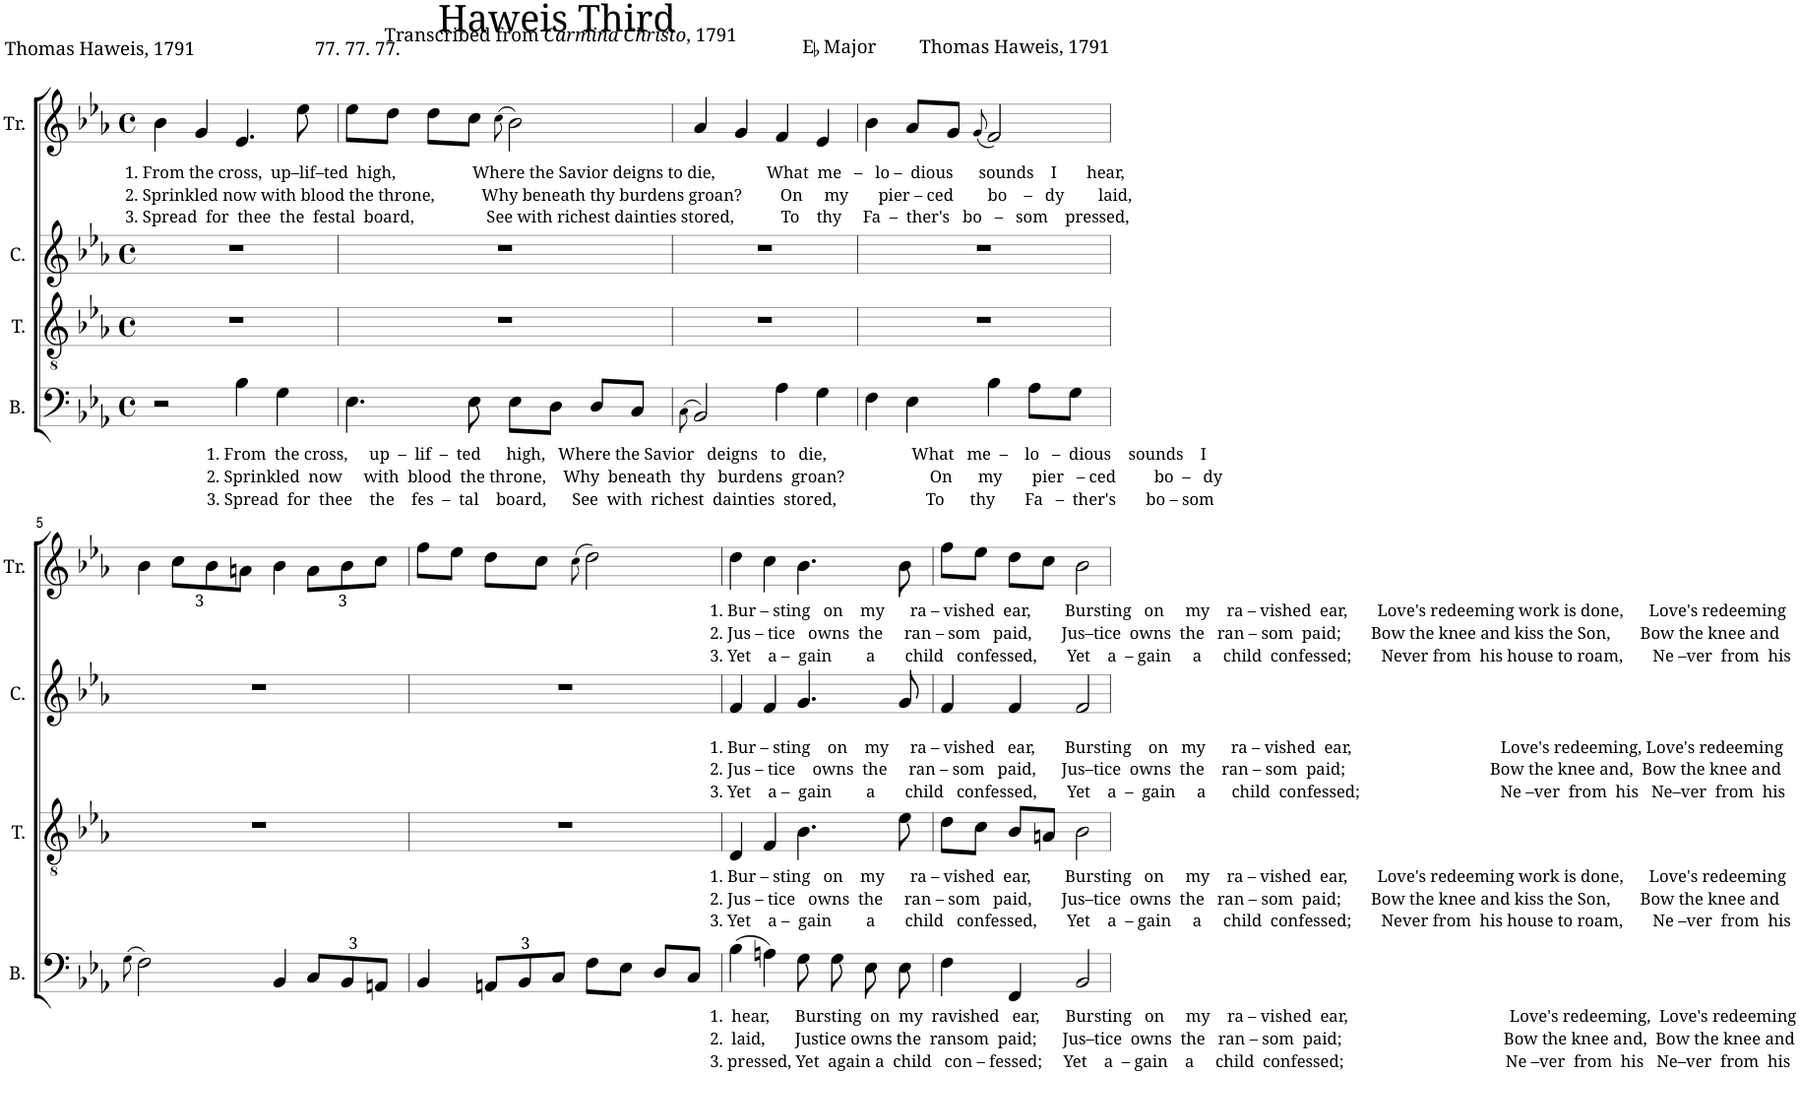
**kern	**kern	**kern	**kern
*part4	*part3	*part2	*part1
*staff4	*staff3	*staff2	*staff1
*I"B.	*I"T.	*I"C.	*I"Tr.
*I'B.	*I'T.	*I'C.	*I'Tr.
*clefF4	*clefGv2	*clefG2	*clefG2
*k[b-e-a-]	*k[b-e-a-]	*k[b-e-a-]	*k[b-e-a-]
*M4/4	*M4/4	*M4/4	*M4/4
*met(c)	*met(c)	*met(c)	*met(c)
=1	=1	=1	=1
!	!	!	!LO:TX:b:t=1. From the cross,  up–lif–ted  high,                  Where the Savior deigns to die,            What  me   –   lo –  dious      sounds    I       hear,
!	!	!	!LO:TX:b:t=2. Sprinkled now with blood the throne,           Why beneath thy burdens groan?         On     my       pier – ced        bo    –   dy        laid,
!	!	!	!LO:TX:b:t=3. Spread  for  thee  the  festal  board,                 See with richest dainties stored,           To    thy     Fa  –  ther's   bo   –   som    pressed,
2r	1r	1r	4b-\
.	.	.	4g/
!LO:TX:b:t=1. From  the cross,     up  –  lif  –  ted      high,   Where the Savior   deigns   to   die,                    What   me  –    lo   –  dious    sounds    I	!	!	!
!LO:TX:b:t=2. Sprinkled  now     with  blood  the throne,    Why  beneath  thy   burdens  groan?                    On      my       pier   – ced         bo  –   dy	!	!	!
!LO:TX:b:t=3. Spread  for  thee    the    fes  –  tal    board,      See  with  richest  dainties  stored,                     To      thy       Fa   –  ther's       bo – som	!	!	!
4B-\	.	.	4.e-/
4G\	.	.	.
.	.	.	8ee-\
=2	=2	=2	=2
4.E-\	1r	1r	8ee-\L
.	.	.	8dd\J
.	.	.	8dd\L
8E-\	.	.	8cc\J
.	.	.	(8qcc\
8E-\L	.	.	2b-\)
8D\J	.	.	.
8D/L	.	.	.
8C/J	.	.	.
=3	=3	=3	=3
(8qC\	.	.	.
2BB-/)	1r	1r	4a-/
.	.	.	4g/
4A-\	.	.	4f/
4G\	.	.	4e-/
=4	=4	=4	=4
4F\	1r	1r	4b-\
4E-\	.	.	8a-/L
.	.	.	8g/J
.	.	.	(8qg/
4B-\	.	.	2f/)
8A-\L	.	.	.
8G\J	.	.	.
!!LO:LB:g=z
=5	=5	=5	=5
(8qG\	.	.	.
2F\)	1r	1r	4b-\
*	*	*	*Xbrackettup
.	.	.	12cc\L
.	.	.	12b-\
.	.	.	12an\J
4BB-/	.	.	4b-\
*Xbrackettup	*	*	*
12C/L	.	.	12a\L
12BB-/	.	.	12b-\
12AAn/J	.	.	12cc\J
=6	=6	=6	=6
4BB-/	1r	1r	8ff\L
.	.	.	8ee-\J
12AAn/L	.	.	8dd\L
12BB-/	.	.	.
.	.	.	8cc\J
12C/J	.	.	.
.	.	.	(8qcc\
8F\L	.	.	2dd\)
8E-\J	.	.	.
8D/L	.	.	.
8C/J	.	.	.
=7	=7	=7	=7
!	!	!	!LO:TX:b:t=1. Bur – sting   on    my      ra – vished  ear,        Bursting   on     my    ra – vished  ear,       Love's redeeming work is done,      Love's redeeming
!	!	!	!LO:TX:b:t=2. Jus – tice   owns  the     ran – som   paid,       Jus–tice  owns  the   ran – som  paid;       Bow the knee and kiss the Son,       Bow the knee and
!	!	!	!LO:TX:b:t=3. Yet    a –  gain        a       child   confessed,       Yet    a  – gain     a     child  confessed;       Never from  his house to roam,       Ne –ver  from  his
!	!	!LO:TX:b:t=1. Bur – sting    on    my     ra – vished   ear,       Bursting    on   my      ra – vished  ear,                                   Love's redeeming, Love's redeeming	!
!	!	!LO:TX:b:t=2. Jus – tice    owns  the     ran – som   paid,      Jus–tice  owns  the    ran – som  paid;                                  Bow the knee and,  Bow the knee and	!
!	!	!LO:TX:b:t=3. Yet    a –  gain        a       child   confessed,       Yet    a  –  gain     a      child  confessed;                                 Ne –ver  from  his   Ne–ver  from  his	!
!	!LO:TX:b:t=1. Bur – sting   on    my      ra – vished  ear,        Bursting   on     my    ra – vished  ear,       Love's redeeming work is done,      Love's redeeming	!	!
!	!LO:TX:b:t=2. Jus – tice   owns  the     ran – som   paid,       Jus–tice  owns  the   ran – som  paid;       Bow the knee and kiss the Son,       Bow the knee and	!	!
!	!LO:TX:b:t=3. Yet    a –  gain        a       child   confessed,       Yet    a  – gain     a     child  confessed;       Never from  his house to roam,       Ne –ver  from  his	!	!
!LO:TX:b:t=1.  hear,      Bursting  on  my  ravished   ear,      Bursting   on     my    ra – vished  ear,                                      Love's redeeming,  Love's redeeming	!	!	!
!LO:TX:b:t=2.  laid,       Justice owns the  ransom  paid;      Jus–tice  owns  the   ran – som  paid;                                      Bow the knee and,  Bow the knee and	!	!	!
!LO:TX:b:t=3. pressed, Yet  again a  child   con – fessed;     Yet    a  – gain    a     child  confessed;                                      Ne –ver  from  his   Ne–ver  from  his	!	!	!
(4B-\	4D/	4f/	4dd\
4An\)	4F/	4f/	4cc\
8G\	4.B-\	4.g/	4.b-\
8G\	.	.	.
8E-\	.	.	.
8E-\	8e-\	8g/	8b-\
=8	=8	=8	=8
4F\	8d\L	4f/	8ff\L
.	8c\J	.	8ee-\J
4FF/	8B-/L	4f/	8dd\L
.	8An/J	.	8cc\J
2BB-/	2B-\	2f/	2b-\
=	=	=	=
*-	*-	*-	*-
